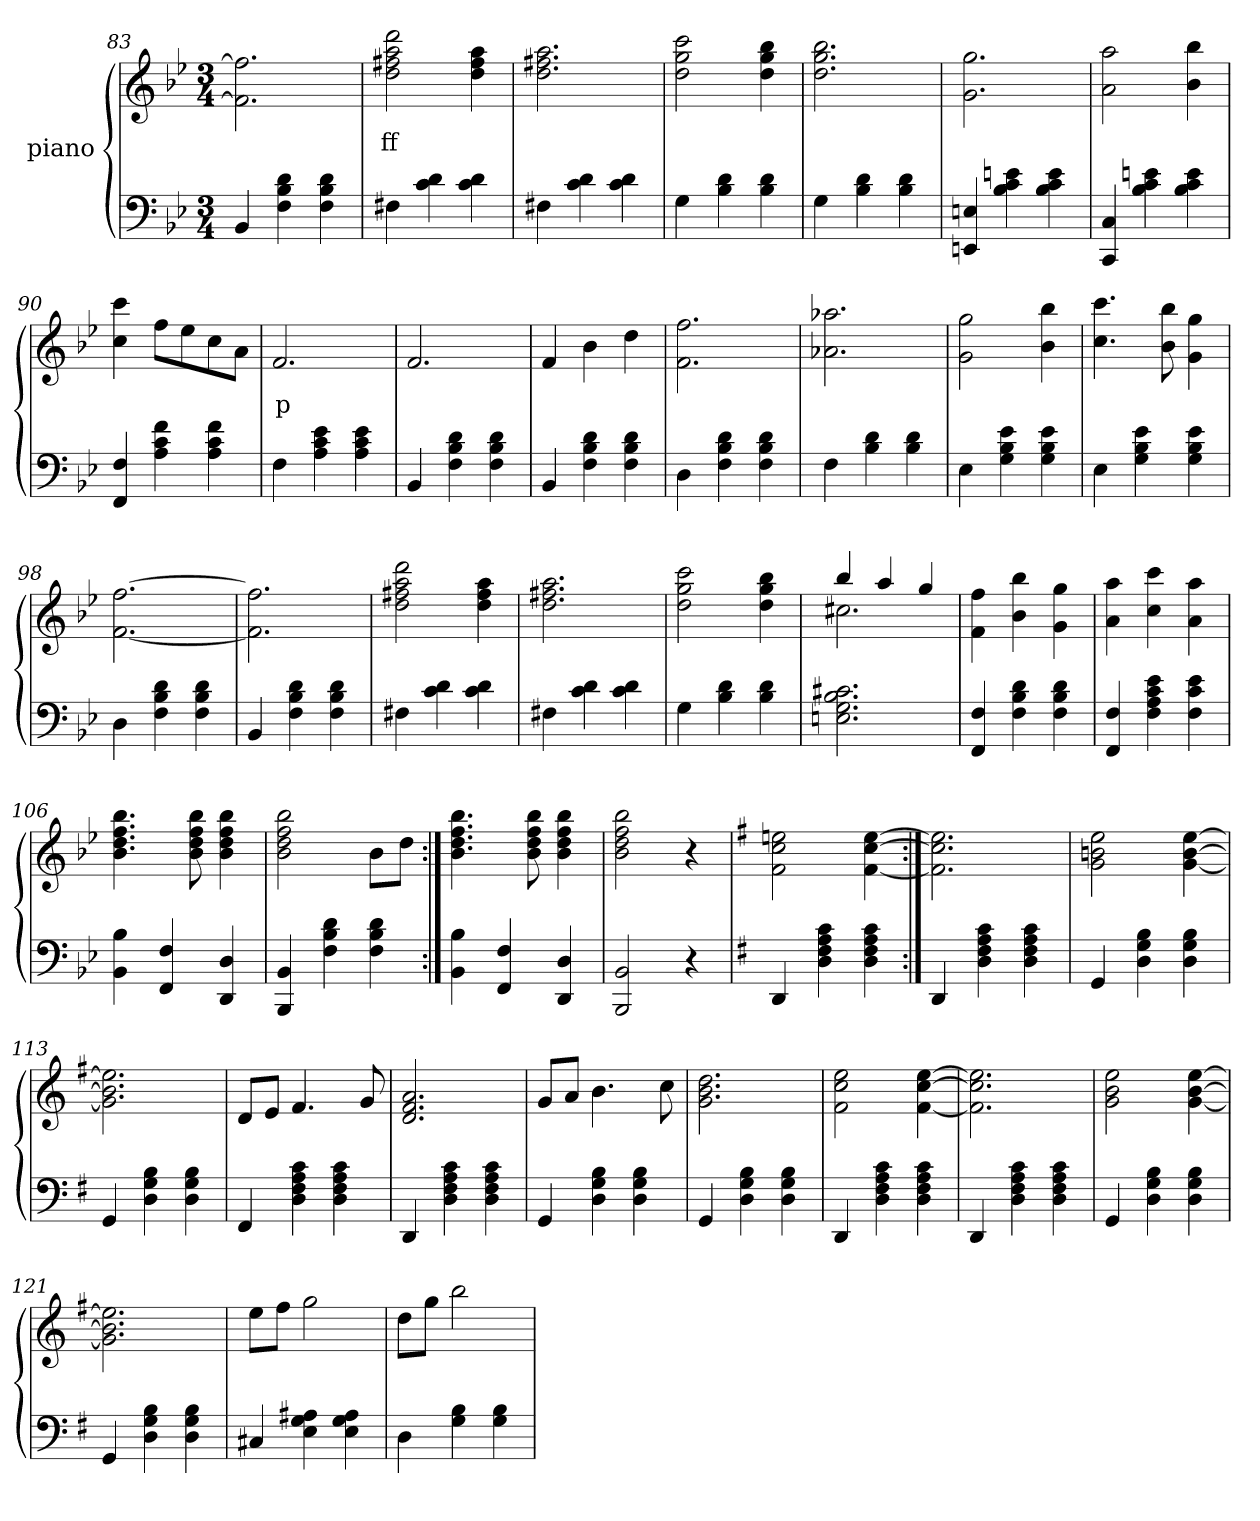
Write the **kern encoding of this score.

**kern	**kern	**text
*part2	*part1	*part1
*staff2	*staff1	*staff1
*I"piano	*I"piano	*
*clefF4	*clefG2	*
*k[b-e-]	*k[b-e-]	*
*M3/4	*M3/4	*
=83	=83	=83
4BB-	2.ff] 2.f]	.
4d 4B- 4F	.	.
4d 4B- 4F	.	.
=84	=84	=84
4F#X	2ddd 2aa 2ff#X 2dd	ff
4d 4c	.	.
4d 4c	4aa 4ff# 4dd	.
=85	=85	=85
4F#X	2.aa 2.ff#X 2.dd	.
4d 4c	.	.
4d 4c	.	.
=86	=86	=86
4G	2ccc 2gg 2dd	.
4d 4B-	.	.
4d 4B-	4bb- 4gg 4dd	.
=87	=87	=87
4G	2.bb- 2.gg 2.dd	.
4d 4B-	.	.
4d 4B-	.	.
=88	=88	=88
4En 4EEn	2.gg 2.g	.
4en 4c 4B-	.	.
4e 4c 4B-	.	.
=89	=89	=89
4C 4CC	2aa 2a	.
4en 4c 4B-	.	.
4e 4c 4B-	4bb- 4b-	.
=90	=90	=90
4F 4FF	4ccc 4cc	.
4f 4c 4A	8ffL	.
.	8ee-	.
4f 4c 4A	8cc	.
.	8aJ	.
=91	=91	=91
4F	2.f	p
4e- 4c 4A	.	.
4e- 4c 4A	.	.
=92	=92	=92
4BB-	2.f	.
4d 4B- 4F	.	.
4d 4B- 4F	.	.
=93	=93	=93
4BB-	4f	.
4d 4B- 4F	4b-	.
4d 4B- 4F	4dd	.
=94	=94	=94
4D	2.ff 2.f	.
4d 4B- 4F	.	.
4d 4B- 4F	.	.
=95	=95	=95
4F	2.aa-X 2.a-X	.
4d 4B-	.	.
4d 4B-	.	.
=96	=96	=96
4E-	2gg 2g	.
4e- 4B- 4G	.	.
4e- 4B- 4G	4bb- 4b-	.
=97	=97	=97
4E-	4.ccc 4.cc	.
4e- 4B- 4G	.	.
.	8bb- 8b-	.
4e- 4B- 4G	4gg 4g	.
=98	=98	=98
4D	[2.ff [2.f	.
4d 4B- 4F	.	.
4d 4B- 4F	.	.
=99	=99	=99
4BB-	2.ff] 2.f]	.
4d 4B- 4F	.	.
4d 4B- 4F	.	.
=100	=100	=100
4F#X	2ddd 2aa 2ff#X 2dd	.
4d 4c	.	.
4d 4c	4aa 4ff# 4dd	.
=101	=101	=101
4F#X	2.aa 2.ff#X 2.dd	.
4d 4c	.	.
4d 4c	.	.
=102	=102	=102
4G	2ccc 2gg 2dd	.
4d 4B-	.	.
4d 4B-	4bb- 4gg 4dd	.
=103	=103	=103
*	*^	*
2.c#X 2.B- 2.G 2.En	4bb-	2.cc#X	.
.	4aa	.	.
.	4gg	.	.
*	*v	*v	*
=104	=104	=104
4F 4FF	4ff 4f	.
4d 4B- 4F	4bb- 4b-	.
4d 4B- 4F	4gg 4g	.
=105	=105	=105
4F 4FF	4aa 4a	.
4e- 4c 4A 4F	4ccc 4cc	.
4e- 4c 4F	4aa 4a	.
=106	=106	=106
4B- 4BB-	4.bb- 4.ff 4.dd 4.b-	.
4F 4FF	.	.
.	8bb- 8ff 8dd 8b-	.
4D 4DD	4bb- 4ff 4dd 4b-	.
=107	=107	=107
4BB- 4BBB-	2bb- 2ff 2dd 2b-	.
4d 4B- 4F	.	.
4d 4B- 4F	8b-L	.
.	8ddJ	.
=108:|!	=108:|!	=108:|!
4B- 4BB-	4.bb- 4.ff 4.dd 4.b-	.
4F 4FF	.	.
.	8bb- 8ff 8dd 8b-	.
4D 4DD	4bb- 4ff 4dd 4b-	.
=109	=109	=109
2BB- 2BBB-	2bb- 2ff 2dd 2b-	.
4r	4r	.
=110	=110	=110
*k[f#]	*k[f#]	*
4DD	2een 2cc 2f#	.
4c 4A 4F# 4D	.	.
4c 4A 4F# 4D	[4ee [4cc [4f#	.
=111:|!	=111:|!	=111:|!
4DD	2.ee] 2.cc] 2.f#]	.
4c 4A 4F# 4D	.	.
4c 4A 4F# 4D	.	.
=112	=112	=112
4GG	2ee 2bn 2g	.
4B 4G 4D	.	.
4B 4G 4D	[4ee [4b [4g	.
=113	=113	=113
4GG	2.ee] 2.b] 2.g]	.
4B 4G 4D	.	.
4B 4G 4D	.	.
=114	=114	=114
4FF#	8dL	.
.	8eJ	.
4c 4A 4F# 4D	4.f#	.
4c 4A 4F# 4D	.	.
.	8g	.
=115	=115	=115
4DD	2.a 2.f# 2.d	.
4c 4A 4F# 4D	.	.
4c 4A 4F# 4D	.	.
=116	=116	=116
4GG	8gL	.
.	8aJ	.
4B 4G 4D	4.b	.
4B 4G 4D	.	.
.	8cc	.
=117	=117	=117
4GG	2.dd 2.b 2.g	.
4B 4G 4D	.	.
4B 4G 4D	.	.
=118	=118	=118
4DD	2ee 2cc 2f#	.
4c 4A 4F# 4D	.	.
4c 4A 4F# 4D	[4ee [4cc [4f#	.
=119	=119	=119
4DD	2.ee] 2.cc] 2.f#]	.
4c 4A 4F# 4D	.	.
4c 4A 4F# 4D	.	.
=120	=120	=120
4GG	2ee 2b 2g	.
4B 4G 4D	.	.
4B 4G 4D	[4ee [4b [4g	.
=121	=121	=121
4GG	2.ee] 2.b] 2.g]	.
4B 4G 4D	.	.
4B 4G 4D	.	.
=122	=122	=122
4C#X	8eeL	.
.	8ff#J	.
4A#X 4G 4E	2gg	.
4A# 4G 4E	.	.
=123	=123	=123
4D	8ddL	.
.	8ggJ	.
4B 4G	2bb	.
4B 4G	.	.
=	=	=
*-	*-	*-
